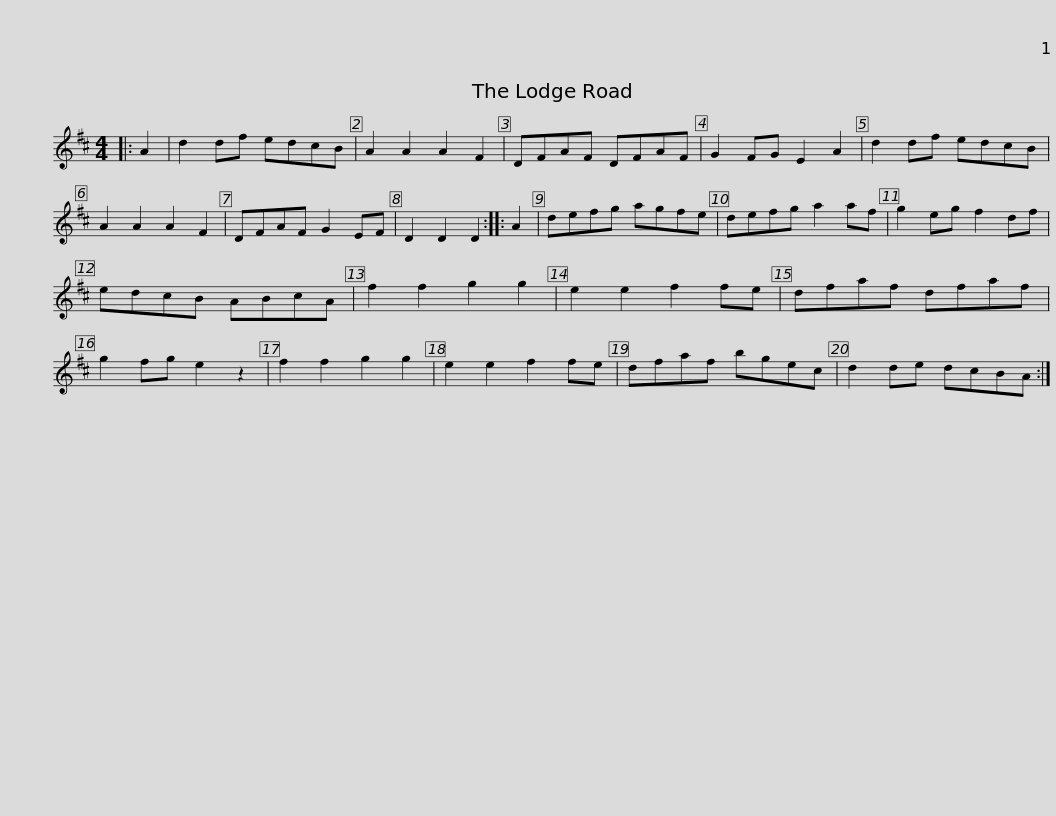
X:1
L:1/8
M:4/4
I:linebreak $
K:D
V:1 treble
V:1
|: A2 | d2 df edcB | A2 A2 A2 F2 | DFAF DFAF | G2 FG E2 A2 | %5
 d2 df edcB | A2 A2 A2 F2 |$ DFAF G2 EF | D2 D2 D2 :: A2 | %10
 defg agfe | defg a2 af | g2 eg f2 df | edcB ABcA |$ f2 f2 g2 g2 | %15
 e2 e2 f2 fe | dfaf dfaf | g2 fg e2 z2 | f2 f2 g2 g2 | e2 e2 f2 fe | %20
 dfaf bgec |$ d2 de dcBA :| %22
